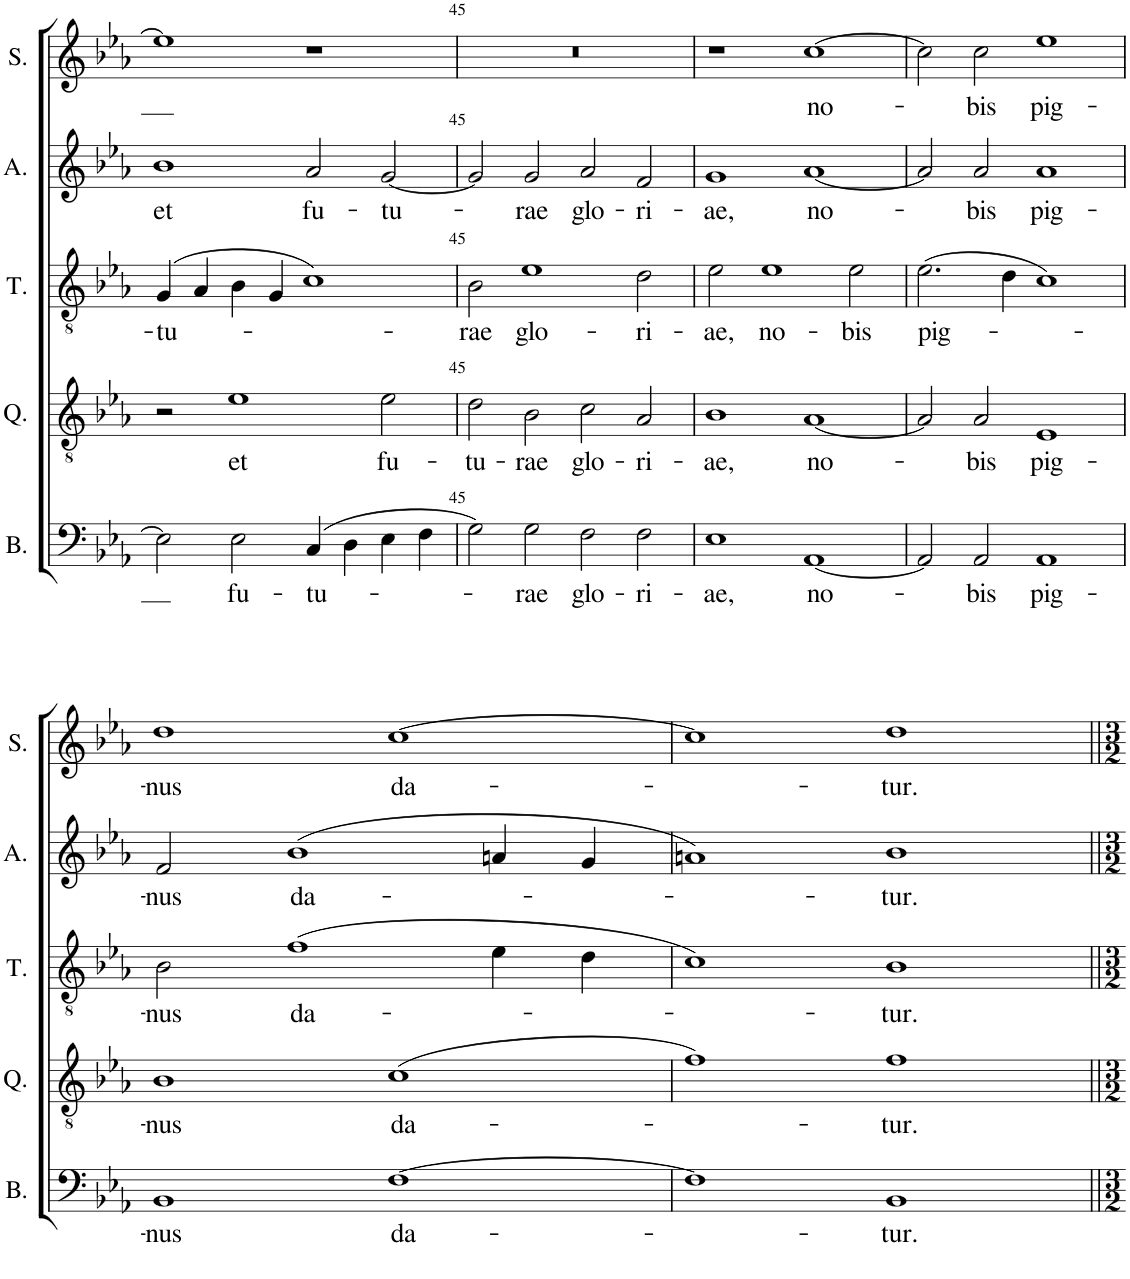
**kern	**text	**kern	**text	**kern	**text	**kern	**text	**kern	**text
*part5	*part5	*part4	*part4	*part3	*part3	*part2	*part2	*part1	*part1
*staff5	*staff5	*staff4	*staff4	*staff3	*staff3	*staff2	*staff2	*staff1	*staff1
*I"Bass	*	*I"Quintus	*	*I"Tenor	*	*I"Alto	*	*I"Soprano	*
*I'B.	*	*I'Q.	*	*I'T.	*	*I'A.	*	*I'S.	*
!!LO:PB:g=z
*clefF4	*	*clefGv2	*	*clefGv2	*	*clefG2	*	*clefG2	*
*k[b-e-a-]	*	*k[b-e-a-]	*	*k[b-e-a-]	*	*k[b-e-a-]	*	*k[b-e-a-]	*
*M4/2	*	*M4/2	*	*M4/2	*	*M4/2	*	*M4/2	*
=44	=44	=44	=44	=44	=44	=44	=44	=44	=44
!	!	!	!	!	!LO:LY:b	!	!LO:LY:b	!	!
2E-\]	.	2r	.	(4G/	-tu-	1b-	et	1ee-]	.
.	.	.	.	4A-/	.	.	.	.	.
!	!LO:LY:b	!	!LO:LY:b	!	!	!	!	!	!
2E-\	fu-	1e-	et	4B-\	.	.	.	.	.
.	.	.	.	4G/	.	.	.	.	.
!	!LO:LY:b	!	!	!	!	!	!LO:LY:b	!	!
(4C/	-tu-	.	.	1c)	.	2a-/	fu-	1r	.
4D\	.	.	.	.	.	.	.	.	.
!	!	!	!LO:LY:b	!	!	!	!LO:LY:b	!	!
4E-\	.	2e-\	fu-	.	.	[2g/	-tu-	.	.
4F\	.	.	.	.	.	.	.	.	.
=45	=45	=45	=45	=45	=45	=45	=45	=45	=45
!	!	!	!LO:LY:b	!	!LO:LY:b	!	!	!	!
2G\)	.	2d\	-tu-	2B-\	-rae	2g/]	.	0r	.
!	!LO:LY:b	!	!LO:LY:b	!	!LO:LY:b	!	!LO:LY:b	!	!
2G\	-rae	2B-\	-rae	1e-	glo-	2g/	-rae	.	.
!	!LO:LY:b	!	!LO:LY:b	!	!	!	!LO:LY:b	!	!
2F\	glo-	2c\	glo-	.	.	2a-/	glo-	.	.
!	!LO:LY:b	!	!LO:LY:b	!	!LO:LY:b	!	!LO:LY:b	!	!
2F\	-ri-	2A-/	-ri-	2d\	-ri-	2f/	-ri-	.	.
=46	=46	=46	=46	=46	=46	=46	=46	=46	=46
!	!LO:LY:b	!	!LO:LY:b	!	!LO:LY:b	!	!LO:LY:b	!	!
1E-	-ae,	1B-	-ae,	2e-\	-ae,	1g	-ae,	1r	.
!	!	!	!	!	!LO:LY:b	!	!	!	!
.	.	.	.	1e-	no-	.	.	.	.
!	!LO:LY:b	!	!LO:LY:b	!	!	!	!LO:LY:b	!	!LO:LY:b
[1AA-	no-	[1A-	no-	.	.	[1a-	no-	[1cc	no-
!	!	!	!	!	!LO:LY:b	!	!	!	!
.	.	.	.	2e-\	-bis	.	.	.	.
=47	=47	=47	=47	=47	=47	=47	=47	=47	=47
!	!	!	!	!	!LO:LY:b	!	!	!	!
2AA-/]	.	2A-/]	.	(2.e-\	pig-	2a-/]	.	2cc\]	.
!	!LO:LY:b	!	!LO:LY:b	!	!	!	!LO:LY:b	!	!LO:LY:b
2AA-/	-bis	2A-/	-bis	.	.	2a-/	-bis	2cc\	-bis
.	.	.	.	4d\	.	.	.	.	.
!	!LO:LY:b	!	!LO:LY:b	!	!	!	!LO:LY:b	!	!LO:LY:b
1AA-	pig-	1E-	pig-	1c)	.	1a-	pig-	1ee-	pig-
!!LO:LB:g=z
=48	=48	=48	=48	=48	=48	=48	=48	=48	=48
!	!LO:LY:b	!	!LO:LY:b	!	!LO:LY:b	!	!LO:LY:b	!	!LO:LY:b
1BB-	-nus	1B-	-nus	2B-\	-nus	2f/	-nus	1dd	-nus
!	!	!	!	!	!LO:LY:b	!	!LO:LY:b	!	!
.	.	.	.	(1f	da-	(1b-	da-	.	.
!	!LO:LY:b	!	!LO:LY:b	!	!	!	!	!	!LO:LY:b
[1F	da-	(1c	da-	.	.	.	.	[1cc	da-
.	.	.	.	4e-\	.	4an/	.	.	.
.	.	.	.	4d\	.	4g/	.	.	.
=49	=49	=49	=49	=49	=49	=49	=49	=49	=49
1F]	.	1f)	.	1c)	.	1an)	.	1cc]	.
!	!LO:LY:b	!	!LO:LY:b	!	!LO:LY:b	!	!LO:LY:b	!	!LO:LY:b
1BB-	-tur.	1f	-tur.	1B-	-tur.	1b-	-tur.	1dd	-tur.
=||	=||	=||	=||	=||	=||	=||	=||	=||	=||
*-	*-	*-	*-	*-	*-	*-	*-	*-	*-
